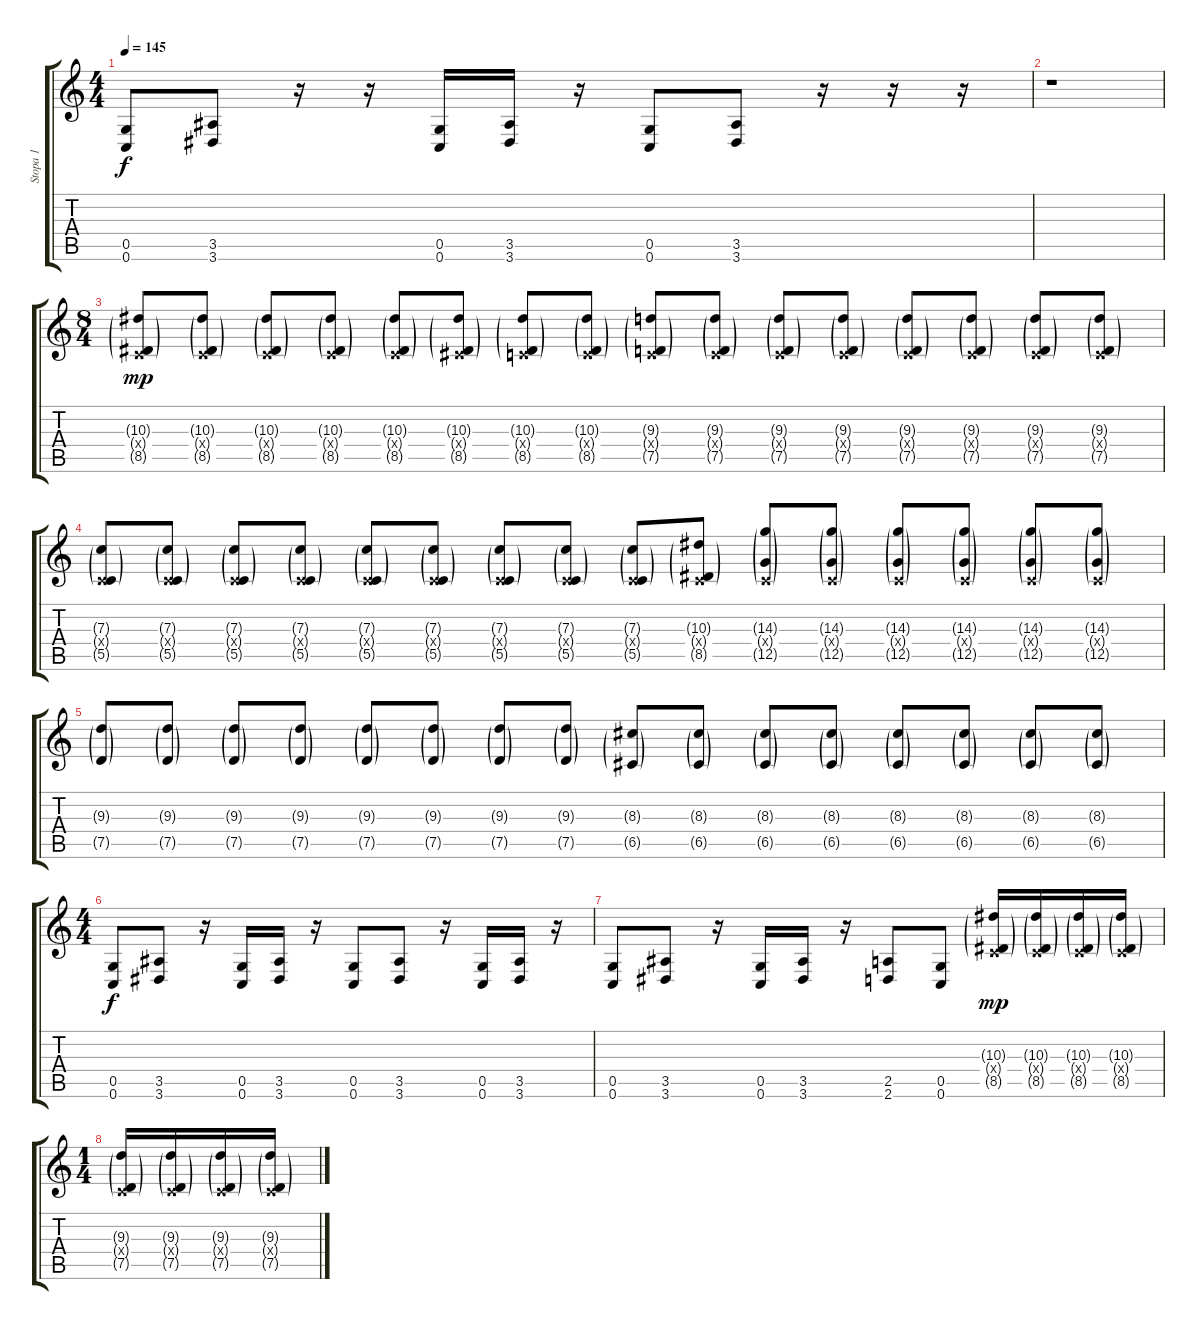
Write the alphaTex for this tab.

\track ("Stopa 1" "Stopa 1") {instrument distortionguitar}
\staff {score tabs}
\tuning (D4 A3 F3 C3 G2 C2) {hide}
\ts (4 4)
\tempo 145
\clef g2
\ks c
(0.5 0.6).8{dy f} (3.5 3.6).8 r.16 r.16 (0.5 0.6).16 (3.5 3.6).16 r.16 (0.5 0.6).8 (3.5 3.6).8 r.16 r.16 r.16 |
r.1 |
\ts (8 4)
(10.3{g} 0.4{g x} 8.5{g}).8{dy mp} (10.3{g} 0.4{g x} 8.5{g}).8 (10.3{g} 0.4{g x} 8.5{g}).8 (10.3{g} 0.4{g x} 8.5{g}).8 (10.3{g} 0.4{g x} 8.5{g}).8 (10.3{g} 1.4{g x} 8.5{g}).8 (10.3{g} 0.4{g x} 8.5{g}).8 (10.3{g} 0.4{g x} 8.5{g}).8 (9.3{g} 0.4{g x} 7.5{g}).8 (9.3{g} 0.4{g x} 7.5{g}).8 (9.3{g} 0.4{g x} 7.5{g}).8 (9.3{g} 0.4{g x} 7.5{g}).8 (9.3{g} 0.4{g x} 7.5{g}).8 (9.3{g} 0.4{g x} 7.5{g}).8 (9.3{g} 0.4{g x} 7.5{g}).8 (9.3{g} 0.4{g x} 7.5{g}).8 |
(7.3{g} 0.4{g x} 5.5{g}).8 (7.3{g} 0.4{g x} 5.5{g}).8 (7.3{g} 0.4{g x} 5.5{g}).8 (7.3{g} 0.4{g x} 5.5{g}).8 (7.3{g} 0.4{g x} 5.5{g}).8 (7.3{g} 0.4{g x} 5.5{g}).8 (7.3{g} 0.4{g x} 5.5{g}).8 (7.3{g} 0.4{g x} 5.5{g}).8 (7.3{g} 0.4{g x} 5.5{g}).8 (10.3{g} 0.4{g x} 8.5{g}).8 (14.3{g} 0.4{g x} 12.5{g}).8 (14.3{g} 0.4{g x} 12.5{g}).8 (14.3{g} 0.4{g x} 12.5{g}).8 (14.3{g} 0.4{g x} 12.5{g}).8 (14.3{g} 0.4{g x} 12.5{g}).8 (14.3{g} 0.4{g x} 12.5{g}).8 |
(9.3{g} 7.5{g}).8 (9.3{g} 7.5{g}).8 (9.3{g} 7.5{g}).8 (9.3{g} 7.5{g}).8 (9.3{g} 7.5{g}).8 (9.3{g} 7.5{g}).8 (9.3{g} 7.5{g}).8 (9.3{g} 7.5{g}).8 (8.3{g} 6.5{g}).8 (8.3{g} 6.5{g}).8 (8.3{g} 6.5{g}).8 (8.3{g} 6.5{g}).8 (8.3{g} 6.5{g}).8 (8.3{g} 6.5{g}).8 (8.3{g} 6.5{g}).8 (8.3{g} 6.5{g}).8 |
\ts (4 4)
(0.5 0.6).8{dy f} (3.5 3.6).8 r.16 (0.5 0.6).16 (3.5 3.6).16 r.16 (0.5 0.6).8 (3.5 3.6).8 r.16 (0.5 0.6).16 (3.5 3.6).16 r.16 |
(0.5 0.6).8 (3.5 3.6).8 r.16 (0.5 0.6).16 (3.5 3.6).16 r.16 (2.5 2.6).8 (0.5 0.6).8 (10.3{g} 0.4{g x} 8.5{g}).16{dy mp} (10.3{g} 0.4{g x} 8.5{g}).16 (10.3{g} 0.4{g x} 8.5{g}).16 (10.3{g} 0.4{g x} 8.5{g}).16 |
\ts (1 4)
(9.3{g} 0.4{g x} 7.5{g}).16 (9.3{g} 0.4{g x} 7.5{g}).16 (9.3{g} 0.4{g x} 7.5{g}).16 (9.3{g} 0.4{g x} 7.5{g}).16
